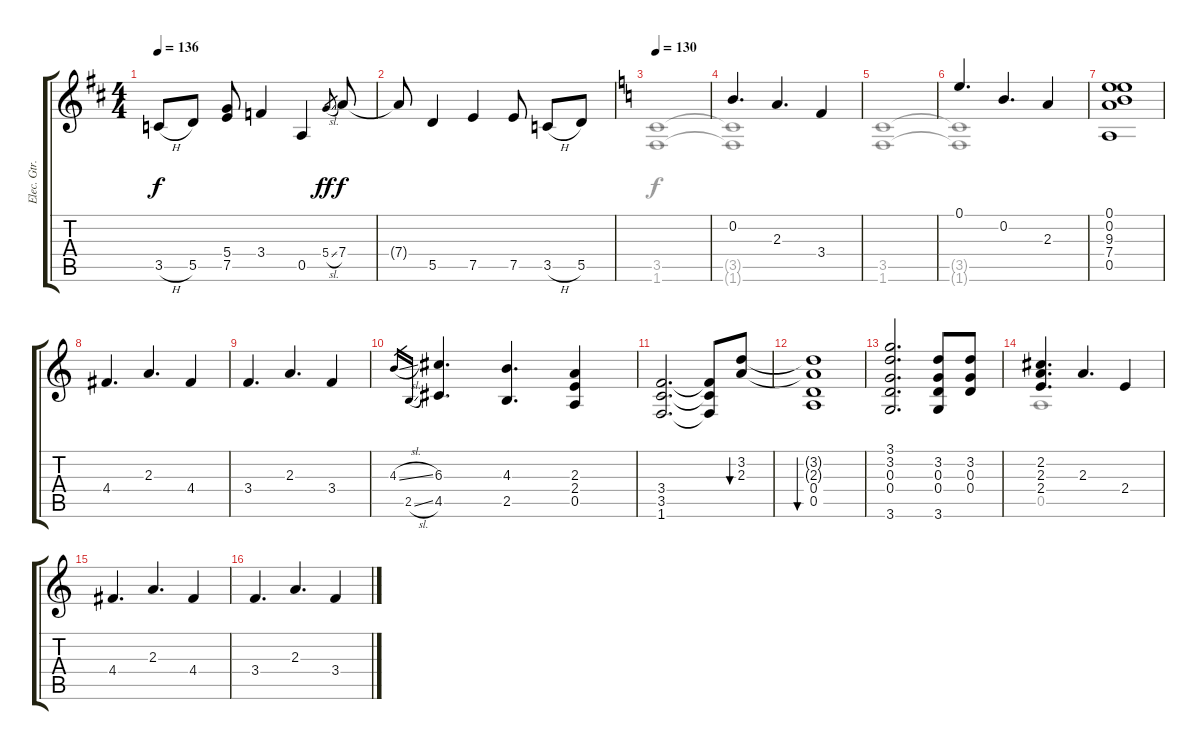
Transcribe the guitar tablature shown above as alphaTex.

\track ("Elec. Gtr. 1" "Elec. Gtr.") {instrument distortionguitar}
\staff {score tabs}
\tuning (E4 B3 G3 D3 A2 E2) {hide}
\voice
\ts (4 4)
\tempo 136
\clef g2
\ks d
3.5{h}.8{dy f} 5.5.8 (5.4 7.5).8 3.4.4 0.5.4 5.4{sl}.8{gr dy ff} 7.4.8{dy f} |
7.4{t}.8 5.5.4 7.5.4 7.5.8 3.5{h}.8 5.5.8 |
\tempo 130
\ks c
|
0.2.4{d} 2.3.4{d} 3.4.4 |
|
0.1.4{d} 0.2.4{d} 2.3.4 |
(0.1 0.2 9.3 7.4 0.5).1 |
4.4.4{d} 2.3.4{d} 4.4.4 |
3.4.4{d} 2.3.4{d} 3.4.4 |
4.3{sl}.16{gr} 2.5{sl}.16{gr} (6.3 4.5).4{d} (4.3 2.5).4{d} (2.3 2.4 0.5).4 |
(3.4 3.5 1.6).2{d} (3.4{t} 3.5{t} 1.6{t}).8 (3.2 2.3).8{bu 240} |
(3.2{t} 2.3{t} 0.4 0.5).1{bu 240} |
(3.1 3.2 0.3 0.4 3.6).2{d} (3.2 0.3 0.4 3.6).8 (3.2 0.3 0.4).8 |
(2.2 2.3 2.4).4{d} 2.3.4{d} 2.4.4 |
4.4.4{d} 2.3.4{d} 4.4.4 |
3.4.4{d} 2.3.4{d} 3.4.4
\voice
\clef g2
\ottava regular
\simile none
\ks d
|
|
\ks c
(3.5 1.6).1 |
(3.5{t} 1.6{t}).1 |
(3.5 1.6).1 |
(3.5{t} 1.6{t}).1 |
|
|
|
|
|
|
|
0.5.1 |
|
